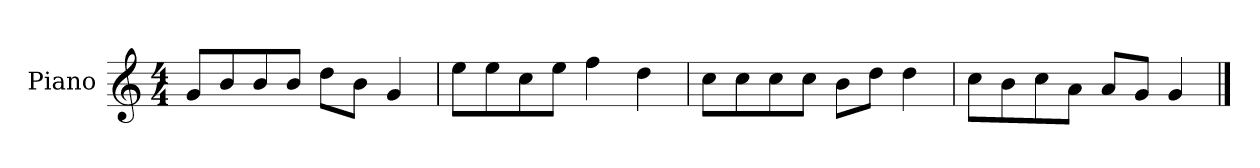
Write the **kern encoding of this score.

**kern
*part1
*staff1
*I"Piano
*I'P-no
*clefG2
*k[]
*M4/4
*MM90
=1
8g/L
8b/
8b/
8b/J
8dd\L
8b\J
4g/
=2
8ee\L
8ee\
8cc\
8ee\J
4ff\
4dd\
=3
8cc\L
8cc\
8cc\
8cc\J
8b\L
8dd\J
4dd\
=4
8cc\L
8b\
8cc\
8a\J
8a/L
8g/J
4g/
==
*-
